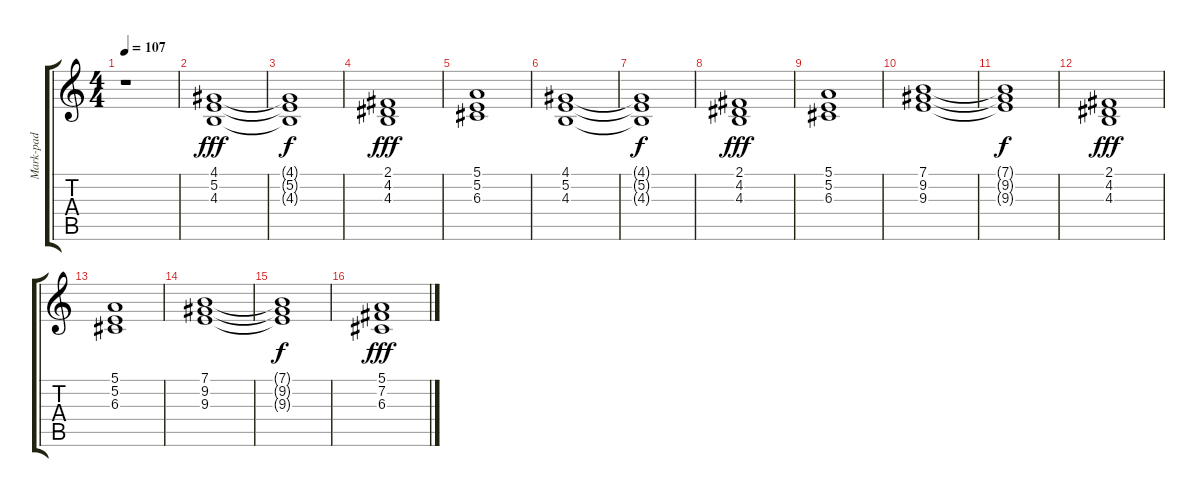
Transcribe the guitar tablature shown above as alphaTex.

\track ("Mark-pad" "Mark-pad") {instrument pad2warm}
\staff {score tabs}
\tuning (E4 B3 G3 D3 A2 E2) {hide}
\ts (4 4)
\tempo 107
\clef g2
\ks c
r.1{dy fff instrument pad2warm} |
(4.1 5.2 4.3).1{instrument pad2warm} |
(4.1{t} 5.2{t} 4.3{t}).1{dy f} |
(2.1 4.2 4.3).1{dy fff} |
(5.1 5.2 6.3).1 |
(4.1 5.2 4.3).1 |
(4.1{t} 5.2{t} 4.3{t}).1{dy f} |
(2.1 4.2 4.3).1{dy fff} |
(5.1 5.2 6.3).1 |
(7.1 9.2 9.3).1 |
(7.1{t} 9.2{t} 9.3{t}).1{dy f} |
(2.1 4.2 4.3).1{dy fff volume 9} |
(5.1 5.2 6.3).1 |
(7.1 9.2 9.3).1 |
(7.1{t} 9.2{t} 9.3{t}).1{dy f} |
(5.1 7.2 6.3).1{dy fff}
